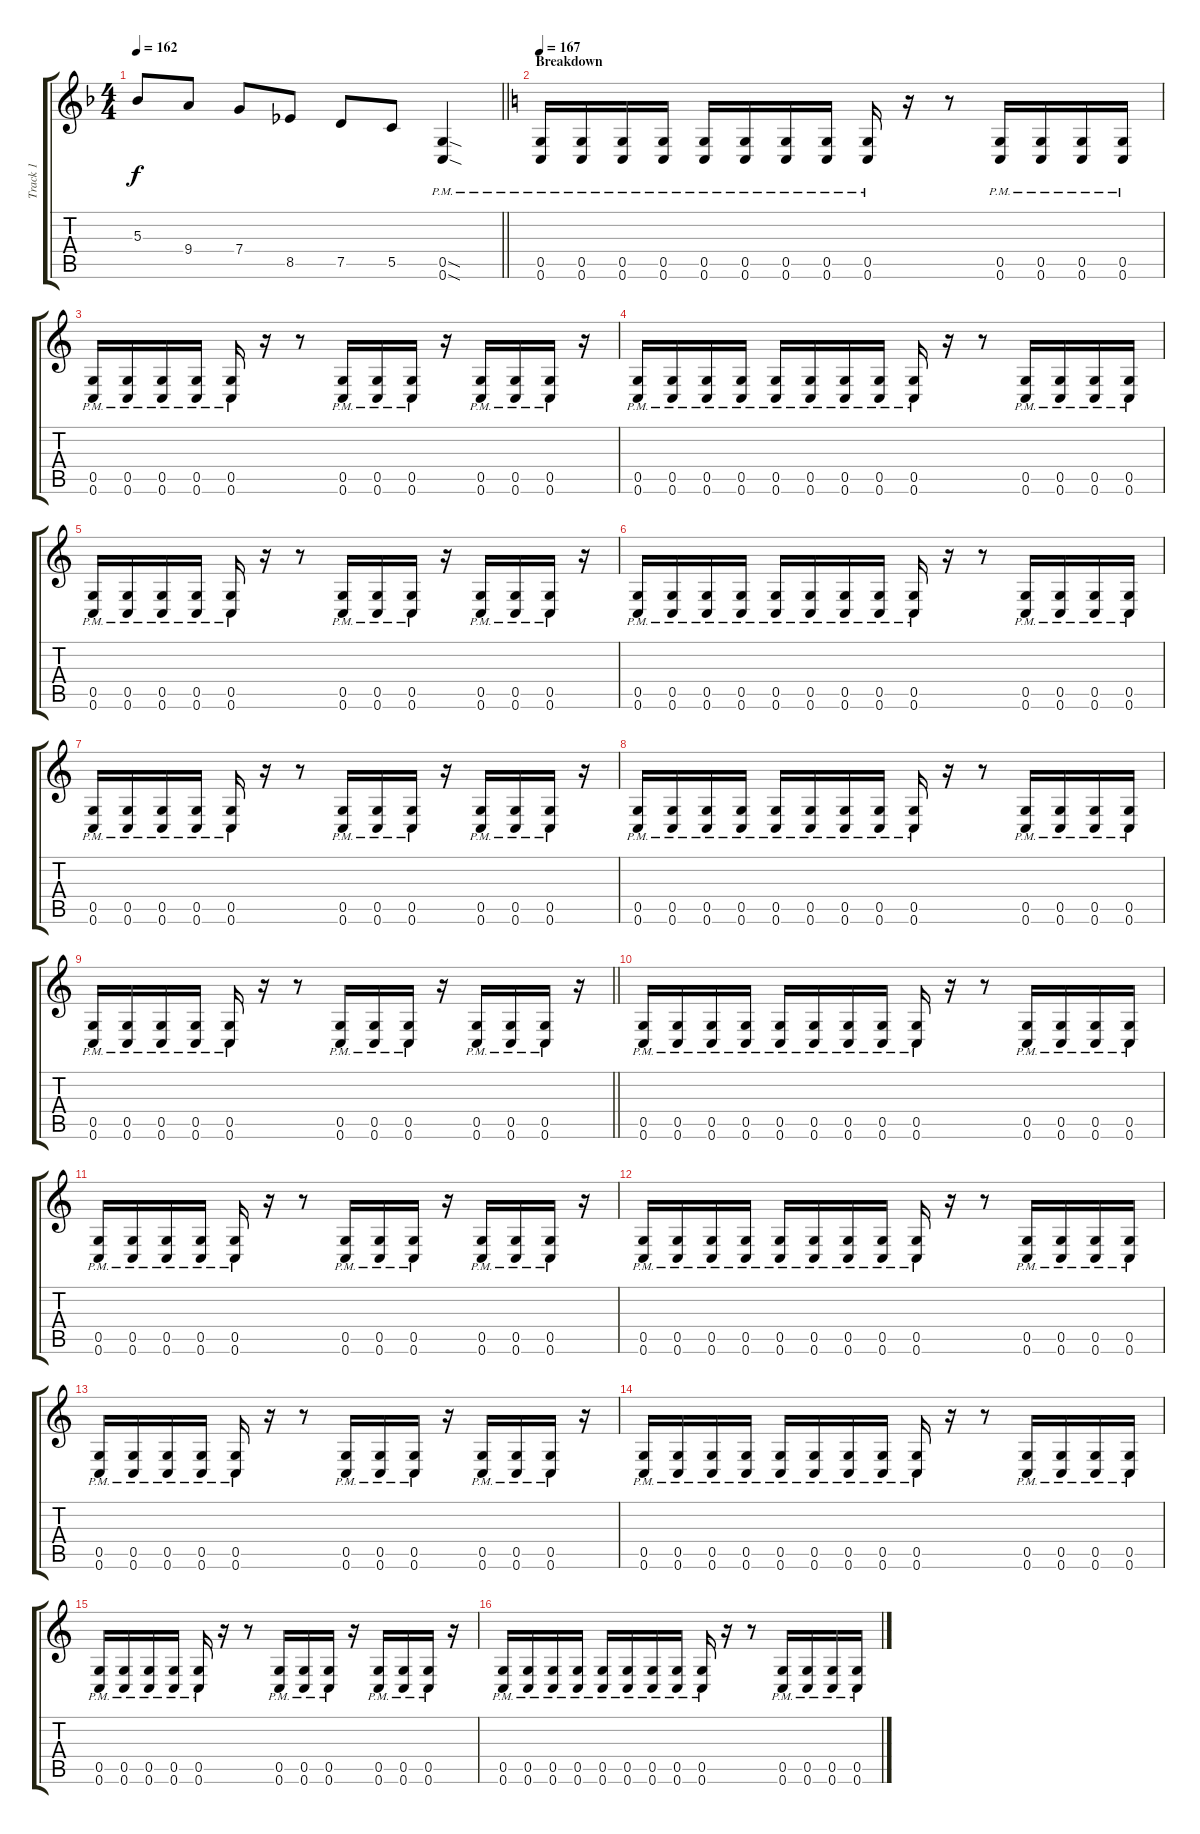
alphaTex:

\track ("Track 1" "Track 1") {instrument distortionguitar}
\staff {score tabs}
\tuning (D4 A3 F3 C3 G2 C2) {hide}
\ts (4 4)
\tempo 162
\clef g2
\barLineRight lightlight
\ks f
5.3.8{dy f} 9.4.8 7.4.8 8.5.8 7.5.8 5.5.8 (0.5{sod pm} 0.6{sod pm}).4 |
\section ("" "Breakdown")
\tempo 167
\ks c
(0.5{pm} 0.6{pm}).16 (0.5{pm} 0.6{pm}).16 (0.5{pm} 0.6{pm}).16 (0.5{pm} 0.6{pm}).16 (0.5{pm} 0.6{pm}).16 (0.5{pm} 0.6{pm}).16 (0.5{pm} 0.6{pm}).16 (0.5{pm} 0.6{pm}).16 (0.5{pm} 0.6{pm}).16 r.16 r.8 (0.5{pm} 0.6{pm}).16 (0.5{pm} 0.6{pm}).16 (0.5{pm} 0.6{pm}).16 (0.5{pm} 0.6{pm}).16 |
(0.5{pm} 0.6{pm}).16 (0.5{pm} 0.6{pm}).16 (0.5{pm} 0.6{pm}).16 (0.5{pm} 0.6{pm}).16 (0.5{pm} 0.6{pm}).16 r.16 r.8 (0.5{pm} 0.6{pm}).16 (0.5{pm} 0.6{pm}).16 (0.5{pm} 0.6{pm}).16 r.16 (0.5{pm} 0.6{pm}).16 (0.5{pm} 0.6{pm}).16 (0.5{pm} 0.6{pm}).16 r.16 |
(0.5{pm} 0.6{pm}).16 (0.5{pm} 0.6{pm}).16 (0.5{pm} 0.6{pm}).16 (0.5{pm} 0.6{pm}).16 (0.5{pm} 0.6{pm}).16 (0.5{pm} 0.6{pm}).16 (0.5{pm} 0.6{pm}).16 (0.5{pm} 0.6{pm}).16 (0.5{pm} 0.6{pm}).16 r.16 r.8 (0.5{pm} 0.6{pm}).16 (0.5{pm} 0.6{pm}).16 (0.5{pm} 0.6{pm}).16 (0.5{pm} 0.6{pm}).16 |
(0.5{pm} 0.6{pm}).16 (0.5{pm} 0.6{pm}).16 (0.5{pm} 0.6{pm}).16 (0.5{pm} 0.6{pm}).16 (0.5{pm} 0.6{pm}).16 r.16 r.8 (0.5{pm} 0.6{pm}).16 (0.5{pm} 0.6{pm}).16 (0.5{pm} 0.6{pm}).16 r.16 (0.5{pm} 0.6{pm}).16 (0.5{pm} 0.6{pm}).16 (0.5{pm} 0.6{pm}).16 r.16 |
(0.5{pm} 0.6{pm}).16 (0.5{pm} 0.6{pm}).16 (0.5{pm} 0.6{pm}).16 (0.5{pm} 0.6{pm}).16 (0.5{pm} 0.6{pm}).16 (0.5{pm} 0.6{pm}).16 (0.5{pm} 0.6{pm}).16 (0.5{pm} 0.6{pm}).16 (0.5{pm} 0.6{pm}).16 r.16 r.8 (0.5{pm} 0.6{pm}).16 (0.5{pm} 0.6{pm}).16 (0.5{pm} 0.6{pm}).16 (0.5{pm} 0.6{pm}).16 |
(0.5{pm} 0.6{pm}).16 (0.5{pm} 0.6{pm}).16 (0.5{pm} 0.6{pm}).16 (0.5{pm} 0.6{pm}).16 (0.5{pm} 0.6{pm}).16 r.16 r.8 (0.5{pm} 0.6{pm}).16 (0.5{pm} 0.6{pm}).16 (0.5{pm} 0.6{pm}).16 r.16 (0.5{pm} 0.6{pm}).16 (0.5{pm} 0.6{pm}).16 (0.5{pm} 0.6{pm}).16 r.16 |
(0.5{pm} 0.6{pm}).16 (0.5{pm} 0.6{pm}).16 (0.5{pm} 0.6{pm}).16 (0.5{pm} 0.6{pm}).16 (0.5{pm} 0.6{pm}).16 (0.5{pm} 0.6{pm}).16 (0.5{pm} 0.6{pm}).16 (0.5{pm} 0.6{pm}).16 (0.5{pm} 0.6{pm}).16 r.16 r.8 (0.5{pm} 0.6{pm}).16 (0.5{pm} 0.6{pm}).16 (0.5{pm} 0.6{pm}).16 (0.5{pm} 0.6{pm}).16 |
\barLineRight lightlight
(0.5{pm} 0.6{pm}).16 (0.5{pm} 0.6{pm}).16 (0.5{pm} 0.6{pm}).16 (0.5{pm} 0.6{pm}).16 (0.5{pm} 0.6{pm}).16 r.16 r.8 (0.5{pm} 0.6{pm}).16 (0.5{pm} 0.6{pm}).16 (0.5{pm} 0.6{pm}).16 r.16 (0.5{pm} 0.6{pm}).16 (0.5{pm} 0.6{pm}).16 (0.5{pm} 0.6{pm}).16 r.16 |
(0.5{pm} 0.6{pm}).16 (0.5{pm} 0.6{pm}).16 (0.5{pm} 0.6{pm}).16 (0.5{pm} 0.6{pm}).16 (0.5{pm} 0.6{pm}).16 (0.5{pm} 0.6{pm}).16 (0.5{pm} 0.6{pm}).16 (0.5{pm} 0.6{pm}).16 (0.5{pm} 0.6{pm}).16 r.16 r.8 (0.5{pm} 0.6{pm}).16 (0.5{pm} 0.6{pm}).16 (0.5{pm} 0.6{pm}).16 (0.5{pm} 0.6{pm}).16 |
(0.5{pm} 0.6{pm}).16 (0.5{pm} 0.6{pm}).16 (0.5{pm} 0.6{pm}).16 (0.5{pm} 0.6{pm}).16 (0.5{pm} 0.6{pm}).16 r.16 r.8 (0.5{pm} 0.6{pm}).16 (0.5{pm} 0.6{pm}).16 (0.5{pm} 0.6{pm}).16 r.16 (0.5{pm} 0.6{pm}).16 (0.5{pm} 0.6{pm}).16 (0.5{pm} 0.6{pm}).16 r.16 |
(0.5{pm} 0.6{pm}).16 (0.5{pm} 0.6{pm}).16 (0.5{pm} 0.6{pm}).16 (0.5{pm} 0.6{pm}).16 (0.5{pm} 0.6{pm}).16 (0.5{pm} 0.6{pm}).16 (0.5{pm} 0.6{pm}).16 (0.5{pm} 0.6{pm}).16 (0.5{pm} 0.6{pm}).16 r.16 r.8 (0.5{pm} 0.6{pm}).16 (0.5{pm} 0.6{pm}).16 (0.5{pm} 0.6{pm}).16 (0.5{pm} 0.6{pm}).16 |
(0.5{pm} 0.6{pm}).16 (0.5{pm} 0.6{pm}).16 (0.5{pm} 0.6{pm}).16 (0.5{pm} 0.6{pm}).16 (0.5{pm} 0.6{pm}).16 r.16 r.8 (0.5{pm} 0.6{pm}).16 (0.5{pm} 0.6{pm}).16 (0.5{pm} 0.6{pm}).16 r.16 (0.5{pm} 0.6{pm}).16 (0.5{pm} 0.6{pm}).16 (0.5{pm} 0.6{pm}).16 r.16 |
(0.5{pm} 0.6{pm}).16 (0.5{pm} 0.6{pm}).16 (0.5{pm} 0.6{pm}).16 (0.5{pm} 0.6{pm}).16 (0.5{pm} 0.6{pm}).16 (0.5{pm} 0.6{pm}).16 (0.5{pm} 0.6{pm}).16 (0.5{pm} 0.6{pm}).16 (0.5{pm} 0.6{pm}).16 r.16 r.8 (0.5{pm} 0.6{pm}).16 (0.5{pm} 0.6{pm}).16 (0.5{pm} 0.6{pm}).16 (0.5{pm} 0.6{pm}).16 |
(0.5{pm} 0.6{pm}).16 (0.5{pm} 0.6{pm}).16 (0.5{pm} 0.6{pm}).16 (0.5{pm} 0.6{pm}).16 (0.5{pm} 0.6{pm}).16 r.16 r.8 (0.5{pm} 0.6{pm}).16 (0.5{pm} 0.6{pm}).16 (0.5{pm} 0.6{pm}).16 r.16 (0.5{pm} 0.6{pm}).16 (0.5{pm} 0.6{pm}).16 (0.5{pm} 0.6{pm}).16 r.16 |
(0.5{pm} 0.6{pm}).16 (0.5{pm} 0.6{pm}).16 (0.5{pm} 0.6{pm}).16 (0.5{pm} 0.6{pm}).16 (0.5{pm} 0.6{pm}).16 (0.5{pm} 0.6{pm}).16 (0.5{pm} 0.6{pm}).16 (0.5{pm} 0.6{pm}).16 (0.5{pm} 0.6{pm}).16 r.16 r.8 (0.5{pm} 0.6{pm}).16 (0.5{pm} 0.6{pm}).16 (0.5{pm} 0.6{pm}).16 (0.5{pm} 0.6{pm}).16
